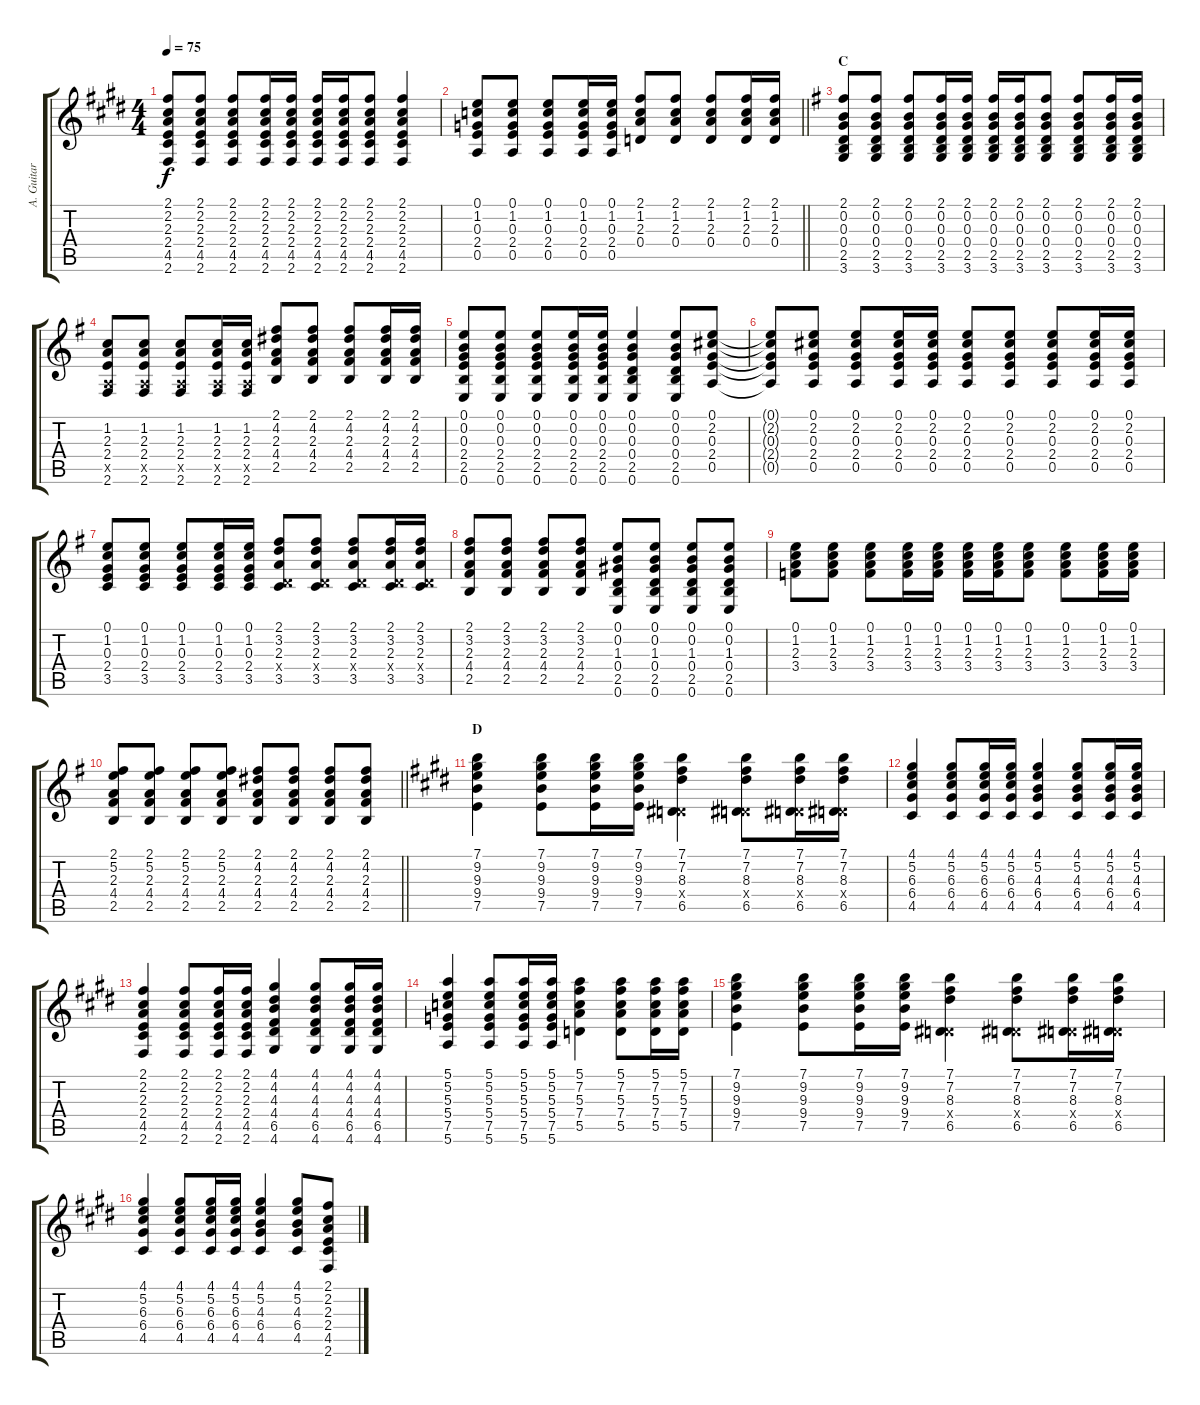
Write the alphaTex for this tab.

\track ("A. Guitar" "A. Guitar") {instrument acousticguitarsteel}
\staff {score tabs}
\tuning (E4 B3 G3 D3 A2 E2) {hide}
\ts (4 4)
\tempo 75
\clef g2
\ks e
(2.1{t} 2.2{t} 2.3{t} 2.4{t} 4.5{t} 2.6{t}).8{dy f} (2.1 2.2 2.3 2.4 4.5 2.6).8 (2.1 2.2 2.3 2.4 4.5 2.6).8 (2.1 2.2 2.3 2.4 4.5 2.6).16 (2.1 2.2 2.3 2.4 4.5 2.6).16 (2.1 2.2 2.3 2.4 4.5 2.6).16 (2.1 2.2 2.3 2.4 4.5 2.6).16 (2.1 2.2 2.3 2.4 4.5 2.6).8 (2.1 2.2 2.3 2.4 4.5 2.6).4 |
\barLineRight lightlight
(0.1 1.2 0.3 2.4 0.5).8 (0.1 1.2 0.3 2.4 0.5).8 (0.1 1.2 0.3 2.4 0.5).8 (0.1 1.2 0.3 2.4 0.5).16 (0.1 1.2 0.3 2.4 0.5).16 (2.1 1.2 2.3 0.4).8 (2.1 1.2 2.3 0.4).8 (2.1 1.2 2.3 0.4).8 (2.1 1.2 2.3 0.4).16 (2.1 1.2 2.3 0.4).16 |
\section ("" "C")
\ks g
(2.1 0.2 0.3 0.4 2.5 3.6).8 (2.1 0.2 0.3 0.4 2.5 3.6).8 (2.1 0.2 0.3 0.4 2.5 3.6).8 (2.1 0.2 0.3 0.4 2.5 3.6).16 (2.1 0.2 0.3 0.4 2.5 3.6).16 (2.1 0.2 0.3 0.4 2.5 3.6).16 (2.1 0.2 0.3 0.4 2.5 3.6).16 (2.1 0.2 0.3 0.4 2.5 3.6).8 (2.1 0.2 0.3 0.4 2.5 3.6).8 (2.1 0.2 0.3 0.4 2.5 3.6).16 (2.1 0.2 0.3 0.4 2.5 3.6).16 |
(1.2 2.3 2.4 0.5{x} 2.6).8 (1.2 2.3 2.4 0.5{x} 2.6).8 (1.2 2.3 2.4 0.5{x} 2.6).8 (1.2 2.3 2.4 0.5{x} 2.6).16 (1.2 2.3 2.4 0.5{x} 2.6).16 (2.1 4.2 2.3 4.4 2.5).8 (2.1 4.2 2.3 4.4 2.5).8 (2.1 4.2 2.3 4.4 2.5).8 (2.1 4.2 2.3 4.4 2.5).16 (2.1 4.2 2.3 4.4 2.5).16 |
(0.1 0.2 0.3 2.4 2.5 0.6).8 (0.1 0.2 0.3 2.4 2.5 0.6).8 (0.1 0.2 0.3 2.4 2.5 0.6).8 (0.1 0.2 0.3 2.4 2.5 0.6).16 (0.1 0.2 0.3 2.4 2.5 0.6).16 (0.1 0.2 0.3 0.4 2.5 0.6).4 (0.1 0.2 0.3 0.4 2.5 0.6).8 (0.1 2.2 0.3 2.4 0.5).8 |
(0.1{t} 2.2{t} 0.3{t} 2.4{t} 0.5{t}).8 (0.1 2.2 0.3 2.4 0.5).8 (0.1 2.2 0.3 2.4 0.5).8 (0.1 2.2 0.3 2.4 0.5).16 (0.1 2.2 0.3 2.4 0.5).16 (0.1 2.2 0.3 2.4 0.5).8 (0.1 2.2 0.3 2.4 0.5).8 (0.1 2.2 0.3 2.4 0.5).8 (0.1 2.2 0.3 2.4 0.5).16 (0.1 2.2 0.3 2.4 0.5).16 |
(0.1 1.2 0.3 2.4 3.5).8 (0.1 1.2 0.3 2.4 3.5).8 (0.1 1.2 0.3 2.4 3.5).8 (0.1 1.2 0.3 2.4 3.5).16 (0.1 1.2 0.3 2.4 3.5).16 (2.1 3.2 2.3 0.4{x} 3.5).8 (2.1 3.2 2.3 0.4{x} 3.5).8 (2.1 3.2 2.3 0.4{x} 3.5).8 (2.1 3.2 2.3 0.4{x} 3.5).16 (2.1 3.2 2.3 0.4{x} 3.5).16 |
(2.1 3.2 2.3 4.4 2.5).8 (2.1 3.2 2.3 4.4 2.5).8 (2.1 3.2 2.3 4.4 2.5).8 (2.1 3.2 2.3 4.4 2.5).8 (0.1 0.2 1.3 0.4 2.5 0.6).8 (0.1 0.2 1.3 0.4 2.5 0.6).8 (0.1 0.2 1.3 0.4 2.5 0.6).8 (0.1 0.2 1.3 0.4 2.5 0.6).8 |
(0.1 1.2 2.3 3.4).8 (0.1 1.2 2.3 3.4).8 (0.1 1.2 2.3 3.4).8 (0.1 1.2 2.3 3.4).16 (0.1 1.2 2.3 3.4).16 (0.1 1.2 2.3 3.4).16 (0.1 1.2 2.3 3.4).16 (0.1 1.2 2.3 3.4).8 (0.1 1.2 2.3 3.4).8 (0.1 1.2 2.3 3.4).16 (0.1 1.2 2.3 3.4).16 |
\barLineRight lightlight
(2.1 5.2 2.3 4.4 2.5).8 (2.1 5.2 2.3 4.4 2.5).8 (2.1 5.2 2.3 4.4 2.5).8 (2.1 5.2 2.3 4.4 2.5).8 (2.1 4.2 2.3 4.4 2.5).8 (2.1 4.2 2.3 4.4 2.5).8 (2.1 4.2 2.3 4.4 2.5).8 (2.1 4.2 2.3 4.4 2.5).8 |
\section ("" "D")
\ks e
(7.1 9.2 9.3 9.4 7.5).4 (7.1 9.2 9.3 9.4 7.5).8 (7.1 9.2 9.3 9.4 7.5).16 (7.1 9.2 9.3 9.4 7.5).16 (7.1 7.2 8.3 0.4{x} 6.5).4 (7.1 7.2 8.3 0.4{x} 6.5).8 (7.1 7.2 8.3 0.4{x} 6.5).16 (7.1 7.2 8.3 0.4{x} 6.5).16 |
(4.1 5.2 6.3 6.4 4.5).4 (4.1 5.2 6.3 6.4 4.5).8 (4.1 5.2 6.3 6.4 4.5).16 (4.1 5.2 6.3 6.4 4.5).16 (4.1 5.2 4.3 6.4 4.5).4 (4.1 5.2 4.3 6.4 4.5).8 (4.1 5.2 4.3 6.4 4.5).16 (4.1 5.2 4.3 6.4 4.5).16 |
(2.1 2.2 2.3 2.4 4.5 2.6).4 (2.1 2.2 2.3 2.4 4.5 2.6).8 (2.1 2.2 2.3 2.4 4.5 2.6).16 (2.1 2.2 2.3 2.4 4.5 2.6).16 (4.1 4.2 4.3 4.4 6.5 4.6).4 (4.1 4.2 4.3 4.4 6.5 4.6).8 (4.1 4.2 4.3 4.4 6.5 4.6).16 (4.1 4.2 4.3 4.4 6.5 4.6).16 |
(5.1 5.2 5.3 5.4 7.5 5.6).4 (5.1 5.2 5.3 5.4 7.5 5.6).8 (5.1 5.2 5.3 5.4 7.5 5.6).16 (5.1 5.2 5.3 5.4 7.5 5.6).16 (5.1 7.2 5.3 7.4 5.5).4 (5.1 7.2 5.3 7.4 5.5).8 (5.1 7.2 5.3 7.4 5.5).16 (5.1 7.2 5.3 7.4 5.5).16 |
(7.1 9.2 9.3 9.4 7.5).4 (7.1 9.2 9.3 9.4 7.5).8 (7.1 9.2 9.3 9.4 7.5).16 (7.1 9.2 9.3 9.4 7.5).16 (7.1 7.2 8.3 0.4{x} 6.5).4 (7.1 7.2 8.3 0.4{x} 6.5).8 (7.1 7.2 8.3 0.4{x} 6.5).16 (7.1 7.2 8.3 0.4{x} 6.5).16 |
(4.1 5.2 6.3 6.4 4.5).4 (4.1 5.2 6.3 6.4 4.5).8 (4.1 5.2 6.3 6.4 4.5).16 (4.1 5.2 6.3 6.4 4.5).16 (4.1 5.2 4.3 6.4 4.5).4 (4.1 5.2 4.3 6.4 4.5).8 (2.1 2.2 2.3 2.4 4.5 2.6).8
